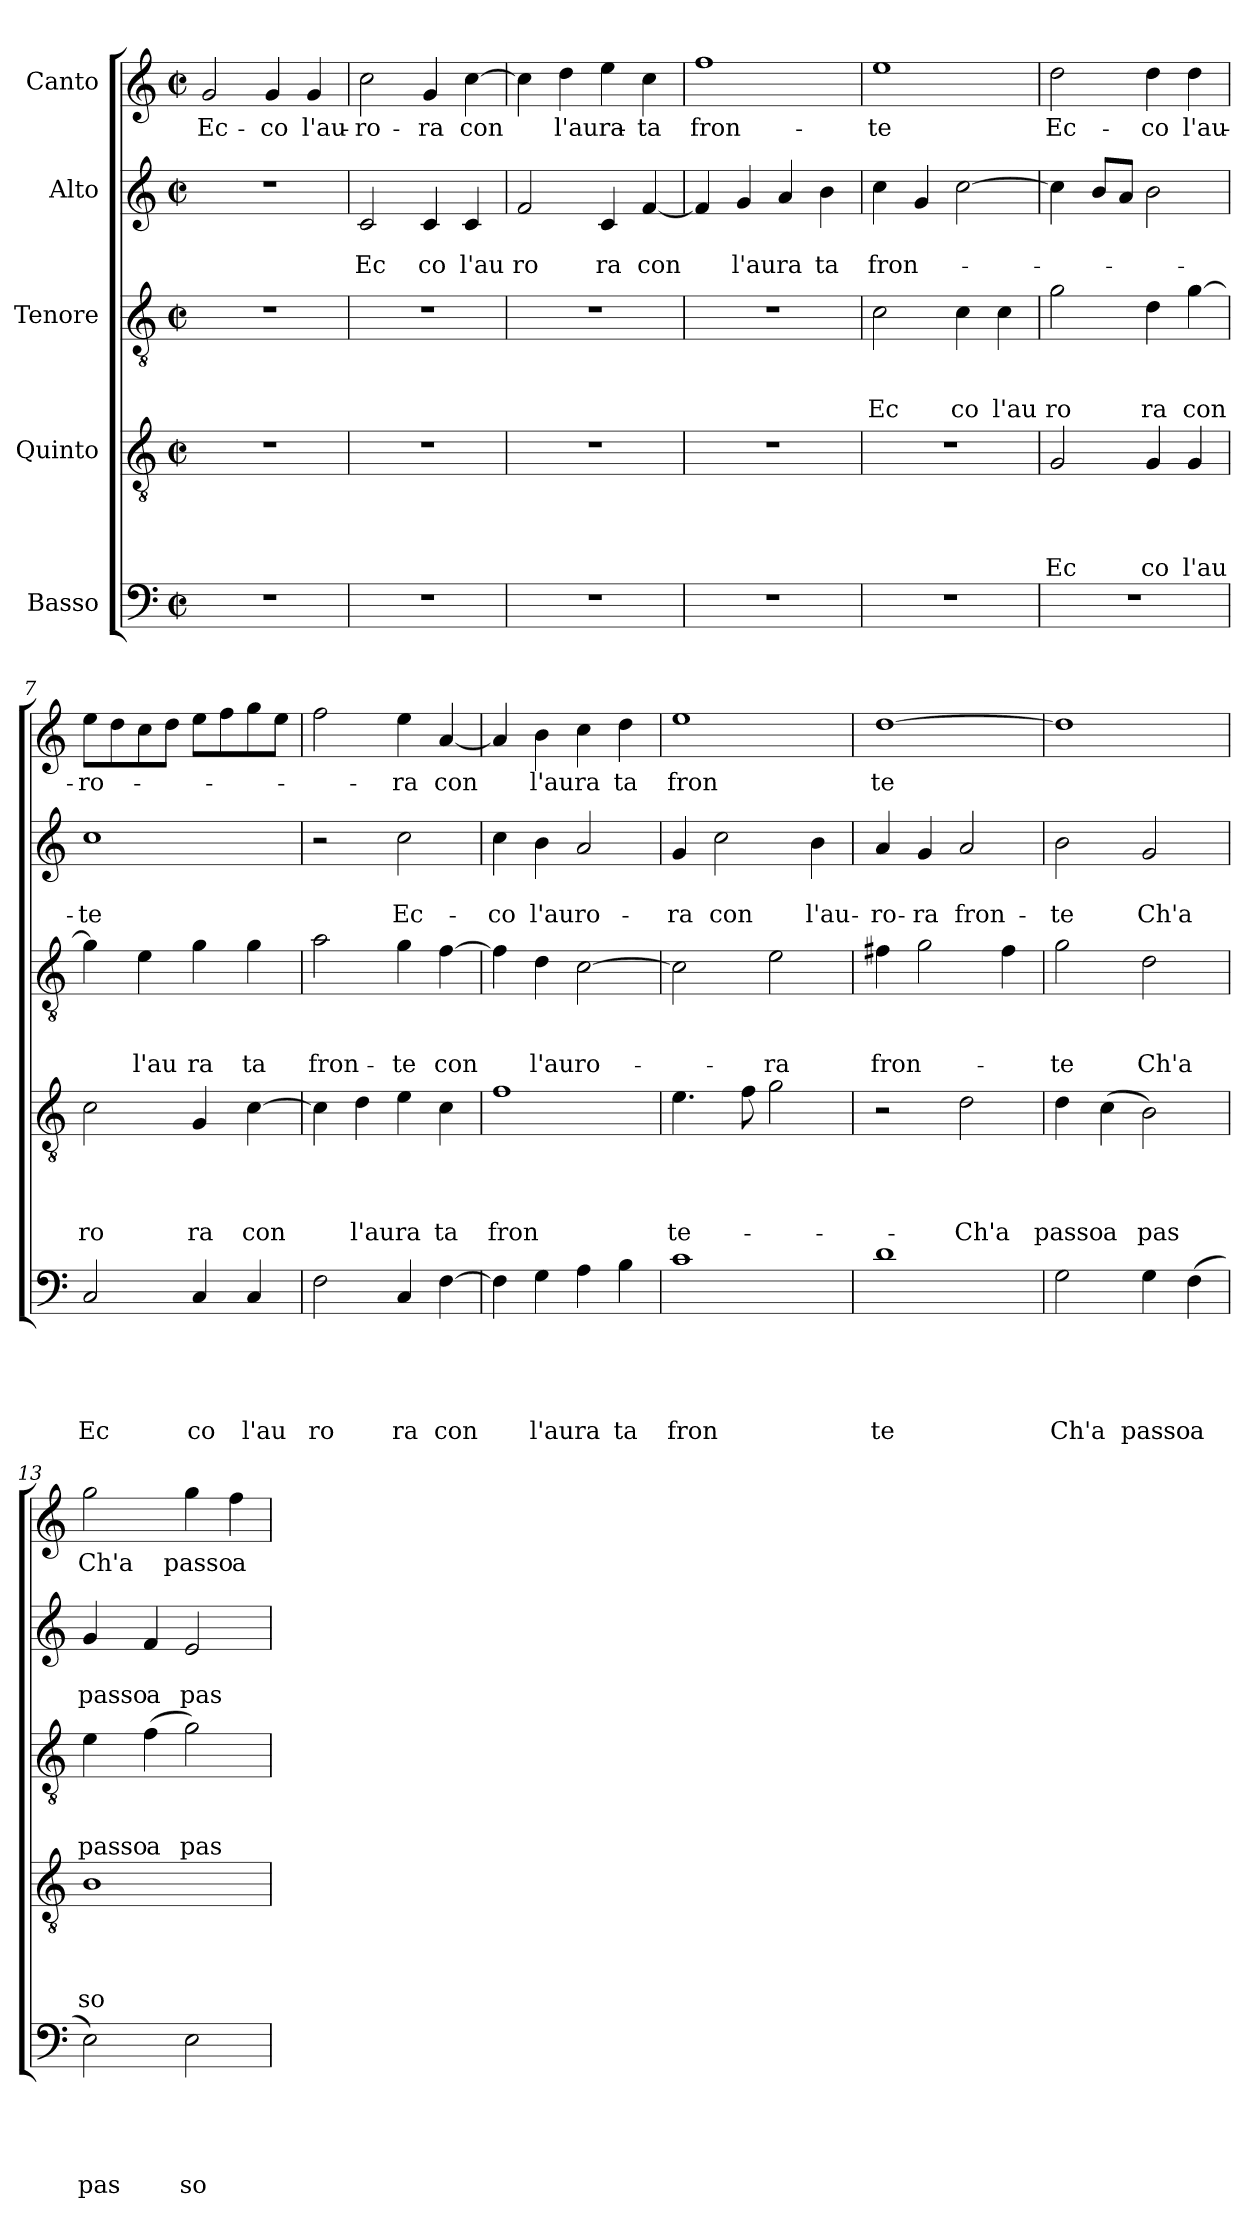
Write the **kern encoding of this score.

**kern	**text	**text	**text	**text	**text	**kern	**text	**text	**text	**text	**kern	**text	**text	**text	**kern	**text	**text	**kern	**text
*part5	*part5	*part5	*part5	*part5	*part5	*part4	*part4	*part4	*part4	*part4	*part3	*part3	*part3	*part3	*part2	*part2	*part2	*part1	*part1
*staff5	*staff5	*staff5	*staff5	*staff5	*staff5	*staff4	*staff4	*staff4	*staff4	*staff4	*staff3	*staff3	*staff3	*staff3	*staff2	*staff2	*staff2	*staff1	*staff1
*I"Basso	*	*	*	*	*	*I"Quinto	*	*	*	*	*I"Tenore	*	*	*	*I"Alto	*	*	*I"Canto	*
*clefF4	*	*	*	*	*	*clefGv2	*	*	*	*	*clefGv2	*	*	*	*clefG2	*	*	*clefG2	*
*k[]	*	*	*	*	*	*k[]	*	*	*	*	*k[]	*	*	*	*k[]	*	*	*k[]	*
*C:	*	*	*	*	*	*C:	*	*	*	*	*C:	*	*	*	*C:	*	*	*C:	*
*M2/2	*	*	*	*	*	*M2/2	*	*	*	*	*M2/2	*	*	*	*M2/2	*	*	*M2/2	*
*met(c|)	*	*	*	*	*	*met(c|)	*	*	*	*	*met(c|)	*	*	*	*met(c|)	*	*	*met(c|)	*
=1	=1	=1	=1	=1	=1	=1	=1	=1	=1	=1	=1	=1	=1	=1	=1	=1	=1	=1	=1
!	!	!	!	!	!	!	!	!	!	!	!	!	!	!	!	!	!	!	!LO:LY:b
1r	.	.	.	.	.	1r	.	.	.	.	1r	.	.	.	1r	.	.	2g/	Ec-
!	!	!	!	!	!	!	!	!	!	!	!	!	!	!	!	!	!	!	!LO:LY:b
.	.	.	.	.	.	.	.	.	.	.	.	.	.	.	.	.	.	4g/	-co
!	!	!	!	!	!	!	!	!	!	!	!	!	!	!	!	!	!	!	!LO:LY:b
.	.	.	.	.	.	.	.	.	.	.	.	.	.	.	.	.	.	4g/	l'au-
=2	=2	=2	=2	=2	=2	=2	=2	=2	=2	=2	=2	=2	=2	=2	=2	=2	=2	=2	=2
!	!	!	!	!	!	!	!	!	!	!	!	!	!	!	!	!	!LO:LY:b	!	!LO:LY:b
1r	.	.	.	.	.	1r	.	.	.	.	1r	.	.	.	2c/	.	Ec	2cc\	-ro-
!	!	!	!	!	!	!	!	!	!	!	!	!	!	!	!	!	!LO:LY:b	!	!LO:LY:b
.	.	.	.	.	.	.	.	.	.	.	.	.	.	.	4c/	.	co	4g/	-ra
!	!	!	!	!	!	!	!	!	!	!	!	!	!	!	!	!	!LO:LY:b	!	!LO:LY:b
.	.	.	.	.	.	.	.	.	.	.	.	.	.	.	4c/	.	l'au	[>4cc\	con
=3	=3	=3	=3	=3	=3	=3	=3	=3	=3	=3	=3	=3	=3	=3	=3	=3	=3	=3	=3
!	!	!	!	!	!	!	!	!	!	!	!	!	!	!	!	!	!LO:LY:b	!	!
1r	.	.	.	.	.	1r	.	.	.	.	1r	.	.	.	2f/	.	ro	4cc\]	.
!	!	!	!	!	!	!	!	!	!	!	!	!	!	!	!	!	!	!	!LO:LY:b
.	.	.	.	.	.	.	.	.	.	.	.	.	.	.	.	.	.	4dd\	l'aura-
!	!	!	!	!	!	!	!	!	!	!	!	!	!	!	!	!	!LO:LY:b	!	!
.	.	.	.	.	.	.	.	.	.	.	.	.	.	.	4c/	.	ra	4ee\	.
!	!	!	!	!	!	!	!	!	!	!	!	!	!	!	!	!	!LO:LY:b	!	!LO:LY:b
.	.	.	.	.	.	.	.	.	.	.	.	.	.	.	[<4f/	.	con	4cc\	-ta
=4	=4	=4	=4	=4	=4	=4	=4	=4	=4	=4	=4	=4	=4	=4	=4	=4	=4	=4	=4
!	!	!	!	!	!	!	!	!	!	!	!	!	!	!	!	!	!	!	!LO:LY:b
1r	.	.	.	.	.	1r	.	.	.	.	1r	.	.	.	4f/]	.	.	1ff	fron-
!	!	!	!	!	!	!	!	!	!	!	!	!	!	!	!	!	!LO:LY:b	!	!
.	.	.	.	.	.	.	.	.	.	.	.	.	.	.	4g/	.	l'aura	.	.
.	.	.	.	.	.	.	.	.	.	.	.	.	.	.	4a/	.	.	.	.
!	!	!	!	!	!	!	!	!	!	!	!	!	!	!	!	!	!LO:LY:b	!	!
.	.	.	.	.	.	.	.	.	.	.	.	.	.	.	4b\	.	ta	.	.
=5	=5	=5	=5	=5	=5	=5	=5	=5	=5	=5	=5	=5	=5	=5	=5	=5	=5	=5	=5
!	!	!	!	!	!	!	!	!	!	!	!	!	!	!LO:LY:b	!	!	!LO:LY:b	!	!LO:LY:b
1r	.	.	.	.	.	1r	.	.	.	.	2c\	.	.	Ec	4cc\	.	fron-	1ee	-te
.	.	.	.	.	.	.	.	.	.	.	.	.	.	.	4g/	.	.	.	.
!	!	!	!	!	!	!	!	!	!	!	!	!	!	!LO:LY:b	!	!	!	!	!
.	.	.	.	.	.	.	.	.	.	.	4c\	.	.	co	[>2cc\	.	.	.	.
!	!	!	!	!	!	!	!	!	!	!	!	!	!	!LO:LY:b	!	!	!	!	!
.	.	.	.	.	.	.	.	.	.	.	4c\	.	.	l'au	.	.	.	.	.
=6	=6	=6	=6	=6	=6	=6	=6	=6	=6	=6	=6	=6	=6	=6	=6	=6	=6	=6	=6
!	!	!	!	!	!	!	!	!	!	!LO:LY:b	!	!	!	!LO:LY:b	!	!	!	!	!LO:LY:b
1r	.	.	.	.	.	2G/	.	.	.	Ec	2g\	.	.	ro	4cc\]	.	.	2dd\	Ec-
.	.	.	.	.	.	.	.	.	.	.	.	.	.	.	8b/L	.	.	.	.
.	.	.	.	.	.	.	.	.	.	.	.	.	.	.	8a/J	.	.	.	.
!	!	!	!	!	!	!	!	!	!	!LO:LY:b	!	!	!	!LO:LY:b	!	!	!	!	!LO:LY:b
.	.	.	.	.	.	4G/	.	.	.	co	4d\	.	.	ra	2b\	.	.	4dd\	-co
!	!	!	!	!	!	!	!	!	!	!LO:LY:b	!	!	!	!LO:LY:b	!	!	!	!	!LO:LY:b
.	.	.	.	.	.	4G/	.	.	.	l'au	[>4g\	.	.	con	.	.	.	4dd\	l'au-
=7	=7	=7	=7	=7	=7	=7	=7	=7	=7	=7	=7	=7	=7	=7	=7	=7	=7	=7	=7
!	!	!	!	!	!LO:LY:b	!	!	!	!	!LO:LY:b	!	!	!	!	!	!	!LO:LY:b	!	!LO:LY:b
2C/	.	.	.	.	Ec	2c\	.	.	.	ro	4g\]	.	.	.	1cc	.	-te	8ee\L	-ro-
.	.	.	.	.	.	.	.	.	.	.	.	.	.	.	.	.	.	8dd\	.
!	!	!	!	!	!	!	!	!	!	!	!	!	!	!LO:LY:b	!	!	!	!	!
.	.	.	.	.	.	.	.	.	.	.	4e\	.	.	l'au	.	.	.	8cc\	.
.	.	.	.	.	.	.	.	.	.	.	.	.	.	.	.	.	.	8dd\J	.
!	!	!	!	!	!LO:LY:b	!	!	!	!	!LO:LY:b	!	!	!	!LO:LY:b	!	!	!	!	!
4C/	.	.	.	.	co	4G/	.	.	.	ra	4g\	.	.	ra	.	.	.	8ee\L	.
.	.	.	.	.	.	.	.	.	.	.	.	.	.	.	.	.	.	8ff\	.
!	!	!	!	!	!LO:LY:b	!	!	!	!	!LO:LY:b	!	!	!	!LO:LY:b	!	!	!	!	!
4C/	.	.	.	.	l'au	[<4c\	.	.	.	con	4g\	.	.	ta	.	.	.	8gg\	.
.	.	.	.	.	.	.	.	.	.	.	.	.	.	.	.	.	.	8ee\J	.
!!LO:LB:g=z
=8	=8	=8	=8	=8	=8	=8	=8	=8	=8	=8	=8	=8	=8	=8	=8	=8	=8	=8	=8
!	!	!	!	!	!LO:LY:b	!	!	!	!	!	!	!	!	!LO:LY:b	!	!	!	!	!
2F\	.	.	.	.	ro	4c\]	.	.	.	.	2a\	.	.	fron-	2r	.	.	2ff\	.
!	!	!	!	!	!	!	!	!	!	!LO:LY:b	!	!	!	!	!	!	!	!	!
.	.	.	.	.	.	4d\	.	.	.	l'aura	.	.	.	.	.	.	.	.	.
!	!	!	!	!	!LO:LY:b	!	!	!	!	!	!	!	!	!LO:LY:b	!	!	!LO:LY:b	!	!LO:LY:b
4C/	.	.	.	.	ra	4e\	.	.	.	.	4g\	.	.	-te	2cc\	.	Ec-	4ee\	-ra
!	!	!	!	!	!LO:LY:b	!	!	!	!	!LO:LY:b	!	!	!	!LO:LY:b	!	!	!	!	!LO:LY:b
[>4F\	.	.	.	.	con	4c\	.	.	.	ta	[>4f\	.	.	con	.	.	.	[<4a/	con
=9	=9	=9	=9	=9	=9	=9	=9	=9	=9	=9	=9	=9	=9	=9	=9	=9	=9	=9	=9
!	!	!	!	!	!	!	!	!	!	!LO:LY:b	!	!	!	!	!	!	!LO:LY:b	!	!
4F\]	.	.	.	.	.	1f	.	.	.	fron	4f\]	.	.	.	4cc\	.	-co	4a/]	.
!	!	!	!	!	!LO:LY:b	!	!	!	!	!	!	!	!	!LO:LY:b	!	!	!LO:LY:b	!	!LO:LY:b
4G\	.	.	.	.	l'aura	.	.	.	.	.	4d\	.	.	l'auro-	4b\	.	l'auro-	4b\	l'aura
4A\	.	.	.	.	.	.	.	.	.	.	[>2c\	.	.	.	2a/	.	.	4cc\	.
!	!	!	!	!	!LO:LY:b	!	!	!	!	!	!	!	!	!	!	!	!	!	!LO:LY:b
4B\	.	.	.	.	ta	.	.	.	.	.	.	.	.	.	.	.	.	4dd\	ta
=10	=10	=10	=10	=10	=10	=10	=10	=10	=10	=10	=10	=10	=10	=10	=10	=10	=10	=10	=10
!	!	!	!	!	!LO:LY:b	!	!	!	!	!LO:LY:b	!	!	!	!	!	!	!LO:LY:b	!	!LO:LY:b
1c	.	.	.	.	fron	4.e\	.	.	.	te-	2c\]	.	.	.	4g/	.	-ra	1ee	fron
!	!	!	!	!	!	!	!	!	!	!	!	!	!	!	!	!	!LO:LY:b	!	!
.	.	.	.	.	.	.	.	.	.	.	.	.	.	.	2cc\	.	con	.	.
.	.	.	.	.	.	8f\	.	.	.	.	.	.	.	.	.	.	.	.	.
!	!	!	!	!	!	!	!	!	!	!	!	!	!	!LO:LY:b	!	!	!	!	!
.	.	.	.	.	.	2g\	.	.	.	.	2e\	.	.	-ra	.	.	.	.	.
!	!	!	!	!	!	!	!	!	!	!	!	!	!	!	!	!	!LO:LY:b	!	!
.	.	.	.	.	.	.	.	.	.	.	.	.	.	.	4b\	.	l'au-	.	.
=11	=11	=11	=11	=11	=11	=11	=11	=11	=11	=11	=11	=11	=11	=11	=11	=11	=11	=11	=11
!	!	!	!	!	!LO:LY:b	!	!	!	!	!	!	!	!	!LO:LY:b	!	!	!LO:LY:b	!	!LO:LY:b
1d	.	.	.	.	te	2r	.	.	.	.	4f#X\	.	.	fron-	4a/	.	-ro-	[>1dd	te
!	!	!	!	!	!	!	!	!	!	!	!	!	!	!	!	!	!LO:LY:b	!	!
.	.	.	.	.	.	.	.	.	.	.	2g\	.	.	.	4g/	.	-ra	.	.
!	!	!	!	!	!	!	!	!	!	!LO:LY:b	!	!	!	!	!	!	!LO:LY:b	!	!
.	.	.	.	.	.	2d\	.	.	.	-Ch'a	.	.	.	.	2a/	.	fron-	.	.
.	.	.	.	.	.	.	.	.	.	.	4f#\	.	.	.	.	.	.	.	.
=12	=12	=12	=12	=12	=12	=12	=12	=12	=12	=12	=12	=12	=12	=12	=12	=12	=12	=12	=12
!	!	!	!	!	!LO:LY:b	!	!	!	!	!LO:LY:b	!	!	!	!LO:LY:b	!	!	!LO:LY:b	!	!
2G\	.	.	.	.	Ch'a	4d\	.	.	.	passo	2g\	.	.	-te	2b\	.	-te	1dd]	.
!	!	!	!	!	!	!	!	!	!	!LO:LY:b	!	!	!	!	!	!	!	!	!
.	.	.	.	.	.	(<4c\	.	.	.	a	.	.	.	.	.	.	.	.	.
!	!	!	!	!	!LO:LY:b	!	!	!	!	!LO:LY:b	!	!	!	!LO:LY:b	!	!	!LO:LY:b	!	!
4G\	.	.	.	.	passo	2B\)	.	.	.	pas	2d\	.	.	Ch'a	2g/	.	Ch'a	.	.
!	!	!	!	!	!LO:LY:b	!	!	!	!	!	!	!	!	!	!	!	!	!	!
(<4F\	.	.	.	.	a	.	.	.	.	.	.	.	.	.	.	.	.	.	.
=13	=13	=13	=13	=13	=13	=13	=13	=13	=13	=13	=13	=13	=13	=13	=13	=13	=13	=13	=13
!	!	!	!	!	!LO:LY:b	!	!	!	!	!LO:LY:b	!	!	!	!LO:LY:b	!	!	!LO:LY:b	!	!LO:LY:b
2E\)	.	.	.	.	pas	1B	.	.	.	so	4e\	.	.	passo	4g/	.	passo	2gg\	Ch'a
!	!	!	!	!	!	!	!	!	!	!	!	!	!	!LO:LY:b	!	!	!LO:LY:b	!	!
.	.	.	.	.	.	.	.	.	.	.	(<4f\	.	.	a	4f/	.	a	.	.
!	!	!	!	!	!LO:LY:b	!	!	!	!	!	!	!	!	!LO:LY:b	!	!	!LO:LY:b	!	!LO:LY:b
2E\	.	.	.	.	so	.	.	.	.	.	2g\)	.	.	pas-	2e/	.	pas-	4gg\	passo
!	!	!	!	!	!	!	!	!	!	!	!	!	!	!	!	!	!	!	!LO:LY:b
.	.	.	.	.	.	.	.	.	.	.	.	.	.	.	.	.	.	4ff\	a
=	=	=	=	=	=	=	=	=	=	=	=	=	=	=	=	=	=	=	=
*-	*-	*-	*-	*-	*-	*-	*-	*-	*-	*-	*-	*-	*-	*-	*-	*-	*-	*-	*-
